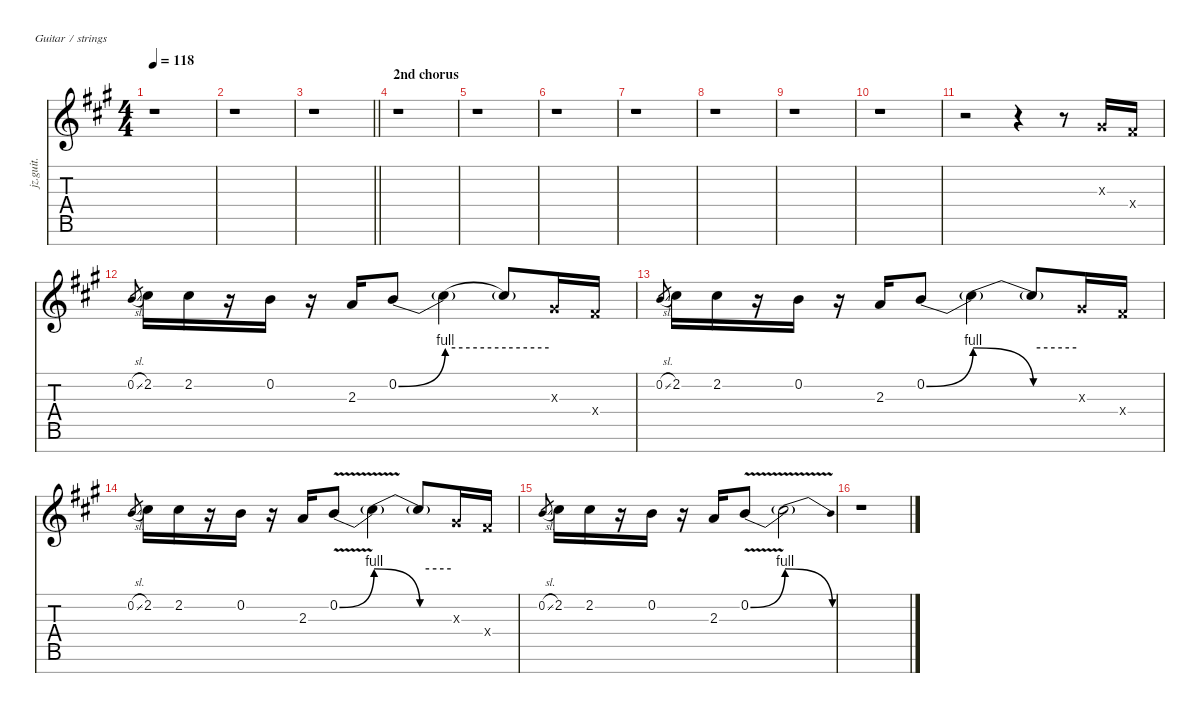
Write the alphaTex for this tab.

\defaultSystemsLayout 4
\hideDynamics
\bracketExtendMode nobrackets
\otherSystemsTrackNameOrientation horizontal
\track ("solo guitar" "jz.guit.") {instrument electricguitarjazz}
\staff {score tabs}
\tuning (E4 B3 G3 D3 A2 E2 B1)
\ts (4 4)
\tempo 118
\clef g2
\ks f#minor
r.1{dy mf} |
r.1 |
\barLineRight lightlight
r.1 |
\section ("" "2nd chorus")
r.1 |
r.1 |
r.1 |
r.1 |
r.1 |
r.1 |
r.1 |
r.2 r.4 r.8 1.3{x acc #}.16 4.4{x acc #}.16 |
0.2{sl acc forcenatural}.8{gr} 2.2{acc #}.16{dy f} 2.2{acc #}.16{dy mf} r.16 0.2{acc forcenatural}.16{dy f} r.16 2.3{acc forcenatural}.16 0.2{be (bend 0 0 60 4) acc forcenatural}.8 0.2{be (hold 0 4 60 4) t}.4 0.2{be (hold 0 4 60 4) t}.8 1.3{x acc #}.16{dy mf} 4.4{x acc #}.16 |
0.2{sl acc forcenatural}.8{gr} 2.2{acc #}.16{dy f} 2.2{acc #}.16{dy mf} r.16 0.2{acc forcenatural}.16{dy f} r.16 2.3{acc forcenatural}.16 0.2{be (bend 0 0 60 4) acc forcenatural}.8 0.2{be (release 0 4 60 0) t}.4 0.2{be (hold 0 4 60 4) t}.8 1.3{x acc #}.16{dy mf} 4.4{x acc #}.16 |
0.2{sl acc forcenatural}.8{gr} 2.2{acc #}.16{dy f} 2.2{acc #}.16{dy mf} r.16 0.2{acc forcenatural}.16{dy f} r.16 2.3{acc forcenatural}.16 0.2{be (bend 0 0 60 4) v acc forcenatural}.8 0.2{be (release 0 4 60 0) t}.4 0.2{be (hold 0 4 60 4) t}.8 1.3{x acc #}.16{dy mf} 4.4{x acc #}.16 |
0.2{sl acc forcenatural}.8{gr} 2.2{acc #}.16{dy f} 2.2{acc #}.16{dy mf} r.16 0.2{acc forcenatural}.16{dy f} r.16 2.3{acc forcenatural}.16 0.2{be (bend 0 0 60 4) v acc forcenatural}.8 0.2{be (release 0 4 60 0) t}.2 |
r.1
